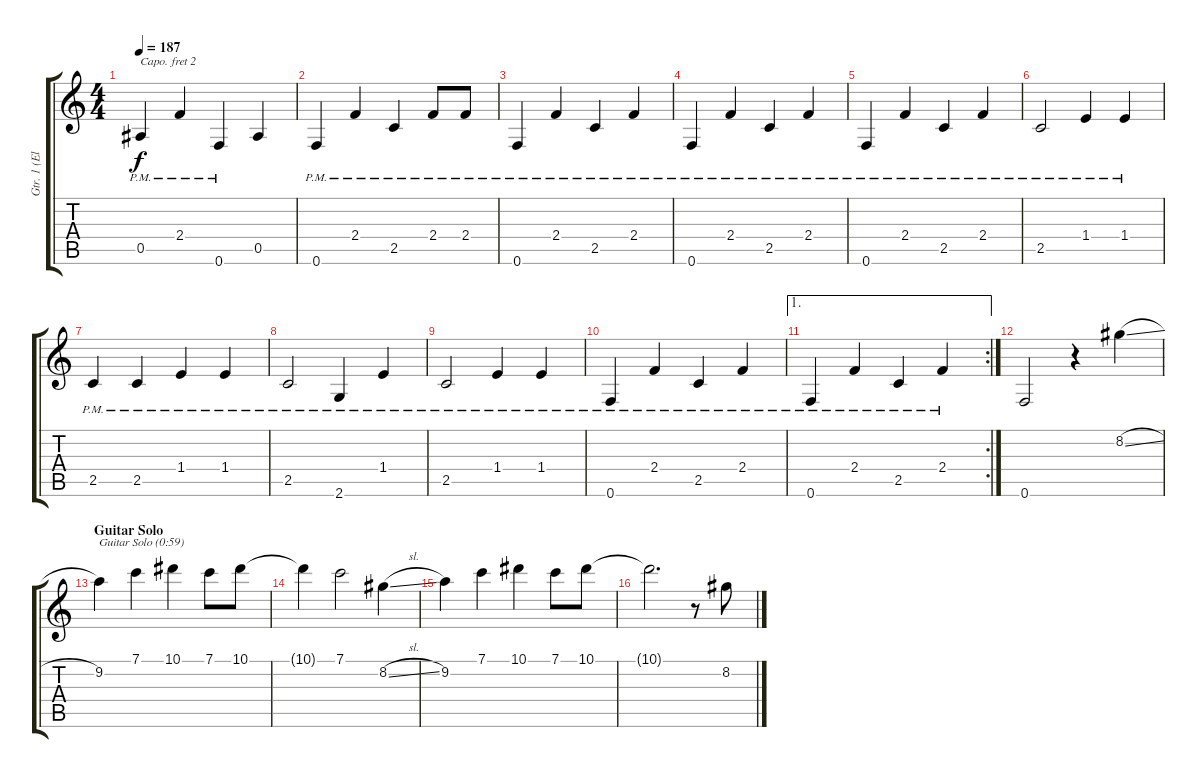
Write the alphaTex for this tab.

\track ("Gtr. 1 (Electric)" "Gtr. 1 (El") {instrument electricguitarclean}
\staff {score tabs}
\capo 2
\tuning (Eb4 Bb3 Gb3 Db3 Ab2 Eb2) {hide}
\ts (4 4)
\tempo 187
\clef g2
\ks c
0.5{pm}.4{dy f} 2.4{pm}.4 0.6{pm}.4 0.5.4 |
0.6{pm}.4 2.4{pm}.4 2.5{pm}.4 2.4{pm}.8 2.4{pm}.8 |
0.6{pm}.4 2.4{pm}.4 2.5{pm}.4 2.4{pm}.4 |
0.6{pm}.4 2.4{pm}.4 2.5{pm}.4 2.4{pm}.4 |
0.6{pm}.4 2.4{pm}.4 2.5{pm}.4 2.4{pm}.4 |
2.5{pm}.2 1.4{pm}.4 1.4{pm}.4 |
2.5{pm}.4 2.5{pm}.4 1.4{pm}.4 1.4{pm}.4 |
2.5{pm}.2 2.6{pm}.4 1.4{pm}.4 |
2.5{pm}.2 1.4{pm}.4 1.4{pm}.4 |
0.6{pm}.4 2.4{pm}.4 2.5{pm}.4 2.4{pm}.4 |
\ae 1
\rc 2
0.6{pm}.4 2.4{pm}.4 2.5{pm}.4 2.4{pm}.4 |
0.6.2 r.4 8.2{sl}.4 |
\section ("" "Guitar Solo")
9.2.4{txt "Guitar Solo (0:59)"} 7.1.4 10.1.4 7.1.8 10.1.8 |
10.1{t}.4 7.1.2 8.2{sl}.4 |
9.2.4 7.1.4 10.1.4 7.1.8 10.1.8 |
10.1{t}.2{d} r.8 8.2{sl}.8
